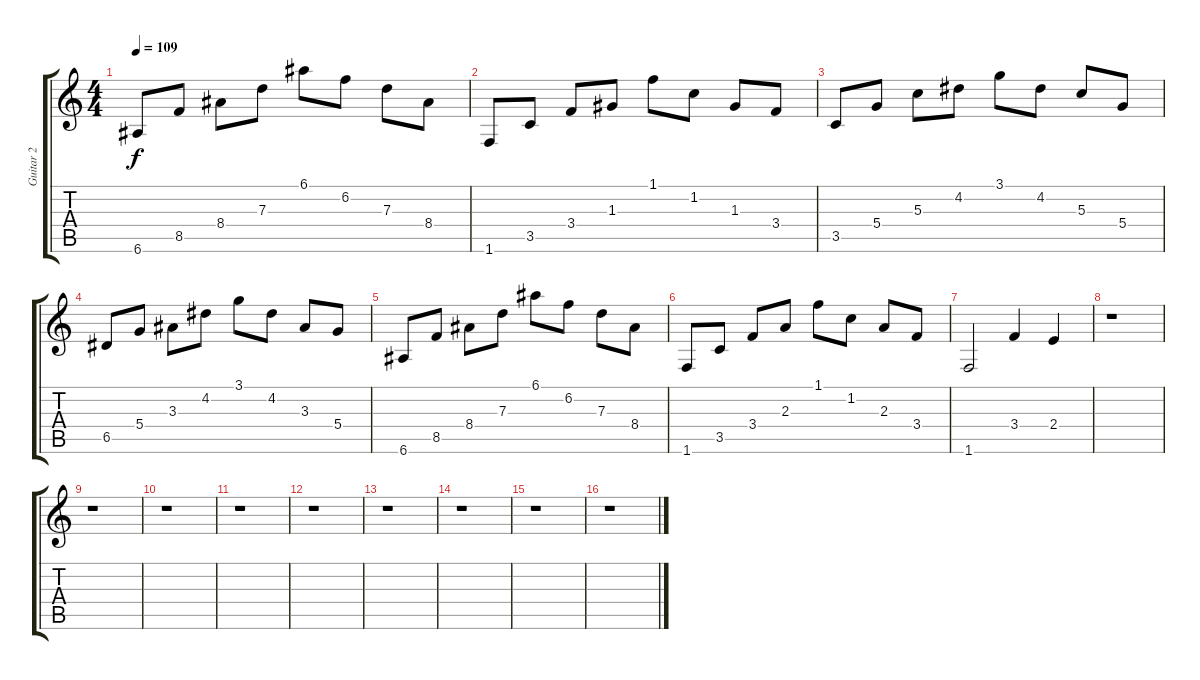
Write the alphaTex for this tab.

\track ("Guitar 2" "Guitar 2") {instrument electricguitarjazz}
\staff {score tabs}
\tuning (E4 B3 G3 D3 A2 E2) {hide}
\ts (4 4)
\tempo 109
\clef g2
\ks c
6.6.8{dy f} 8.5.8 8.4.8 7.3.8 6.1.8 6.2.8 7.3.8 8.4.8 |
1.6.8 3.5.8 3.4.8 1.3.8 1.1.8 1.2.8 1.3.8 3.4.8 |
3.5.8 5.4.8 5.3.8 4.2.8 3.1.8 4.2.8 5.3.8 5.4.8 |
6.5.8 5.4.8 3.3.8 4.2.8 3.1.8 4.2.8 3.3.8 5.4.8 |
6.6.8 8.5.8 8.4.8 7.3.8 6.1.8 6.2.8 7.3.8 8.4.8 |
1.6.8 3.5.8 3.4.8 2.3.8 1.1.8 1.2.8 2.3.8 3.4.8 |
1.6.2 3.4.4 2.4.4 |
r.1 |
r.1 |
r.1 |
r.1 |
r.1 |
r.1 |
r.1 |
r.1 |
r.1
